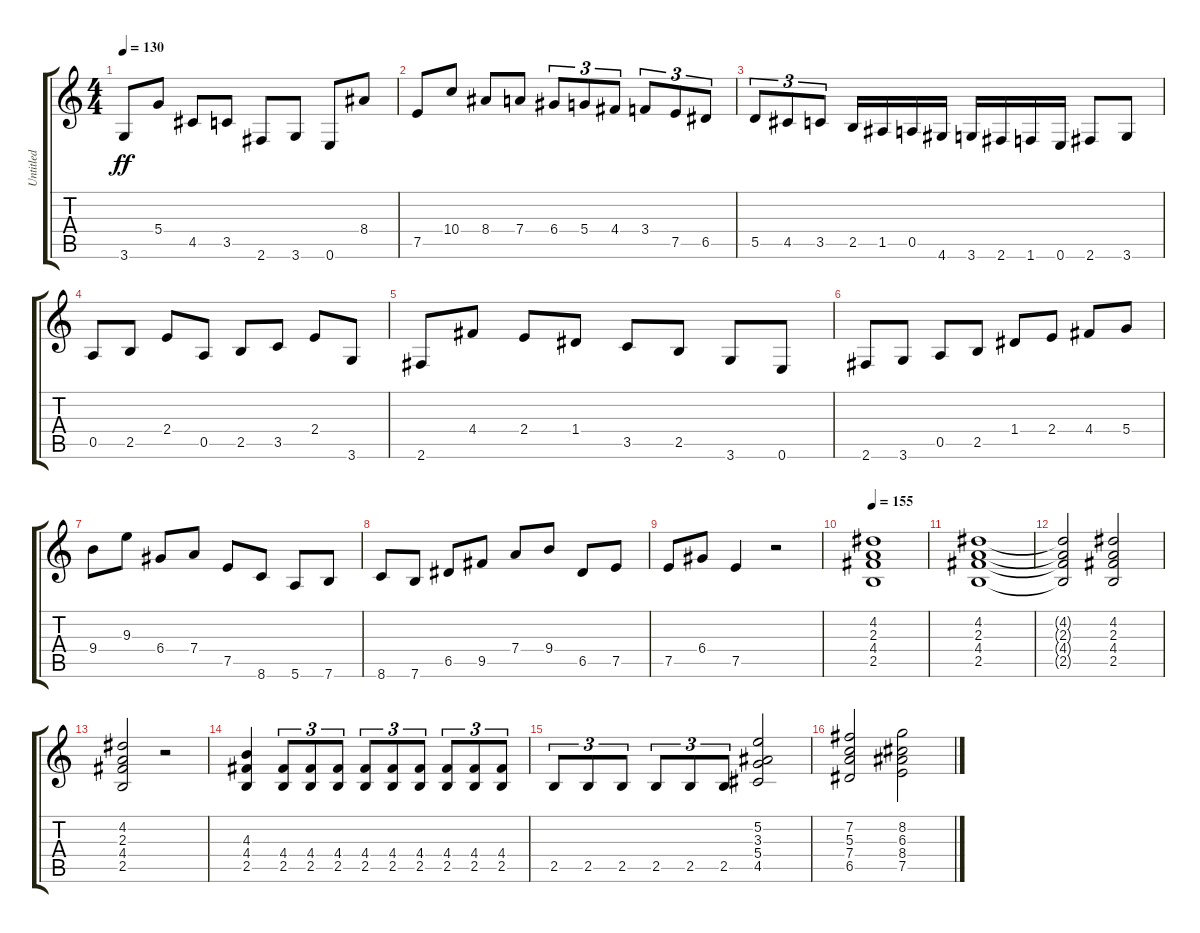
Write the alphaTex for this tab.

\track ("Untitled" "Untitled") {instrument acousticguitarnylon}
\staff {score tabs}
\tuning (E4 B3 G3 D3 A2 E2) {hide}
\ts (4 4)
\tempo 130
\clef g2
\ks c
3.6.8{dy ff} 5.4.8 4.5.8 3.5.8 2.6.8 3.6.8 0.6.8 8.4.8 |
7.5.8 10.4.8 8.4.8 7.4.8 6.4.8{tu (3 2)} 5.4.8{tu (3 2)} 4.4.8{tu (3 2)} 3.4.8{tu (3 2)} 7.5.8{tu (3 2)} 6.5.8{tu (3 2)} |
5.5.8{tu (3 2)} 4.5.8{tu (3 2)} 3.5.8{tu (3 2)} 2.5.16 1.5.16 0.5.16 4.6.16 3.6.16 2.6.16 1.6.16 0.6.16 2.6.8 3.6.8 |
0.5.8 2.5.8 2.4.8 0.5.8 2.5.8 3.5.8 2.4.8 3.6.8 |
2.6.8 4.4.8 2.4.8 1.4.8 3.5.8 2.5.8 3.6.8 0.6.8 |
2.6.8 3.6.8 0.5.8 2.5.8 1.4.8 2.4.8 4.4.8 5.4.8 |
9.4.8 9.3.8 6.4.8 7.4.8 7.5.8 8.6.8 5.6.8 7.6.8 |
8.6.8 7.6.8 6.5.8 9.5.8 7.4.8 9.4.8 6.5.8 7.5.8 |
7.5.8 6.4.8 7.5.4 r.2 |
\tempo 155
(4.2 2.3 4.4 2.5).1 |
(4.2 2.3 4.4 2.5).1 |
(4.2{t} 2.3{t} 4.4{t} 2.5{t}).2 (4.2 2.3 4.4 2.5).2 |
(4.2 2.3 4.4 2.5).2 r.2 |
(4.3 4.4 2.5).4 (4.4 2.5).8{tu (3 2)} (4.4 2.5).8{tu (3 2)} (4.4 2.5).8{tu (3 2)} (4.4 2.5).8{tu (3 2)} (4.4 2.5).8{tu (3 2)} (4.4 2.5).8{tu (3 2)} (4.4 2.5).8{tu (3 2)} (4.4 2.5).8{tu (3 2)} (4.4 2.5).8{tu (3 2)} |
2.5.8{tu (3 2)} 2.5.8{tu (3 2)} 2.5.8{tu (3 2)} 2.5.8{tu (3 2)} 2.5.8{tu (3 2)} 2.5.8{tu (3 2)} (5.2 3.3 5.4 4.5).2 |
(7.2 5.3 7.4 6.5).2 (8.2 6.3 8.4 7.5).2
